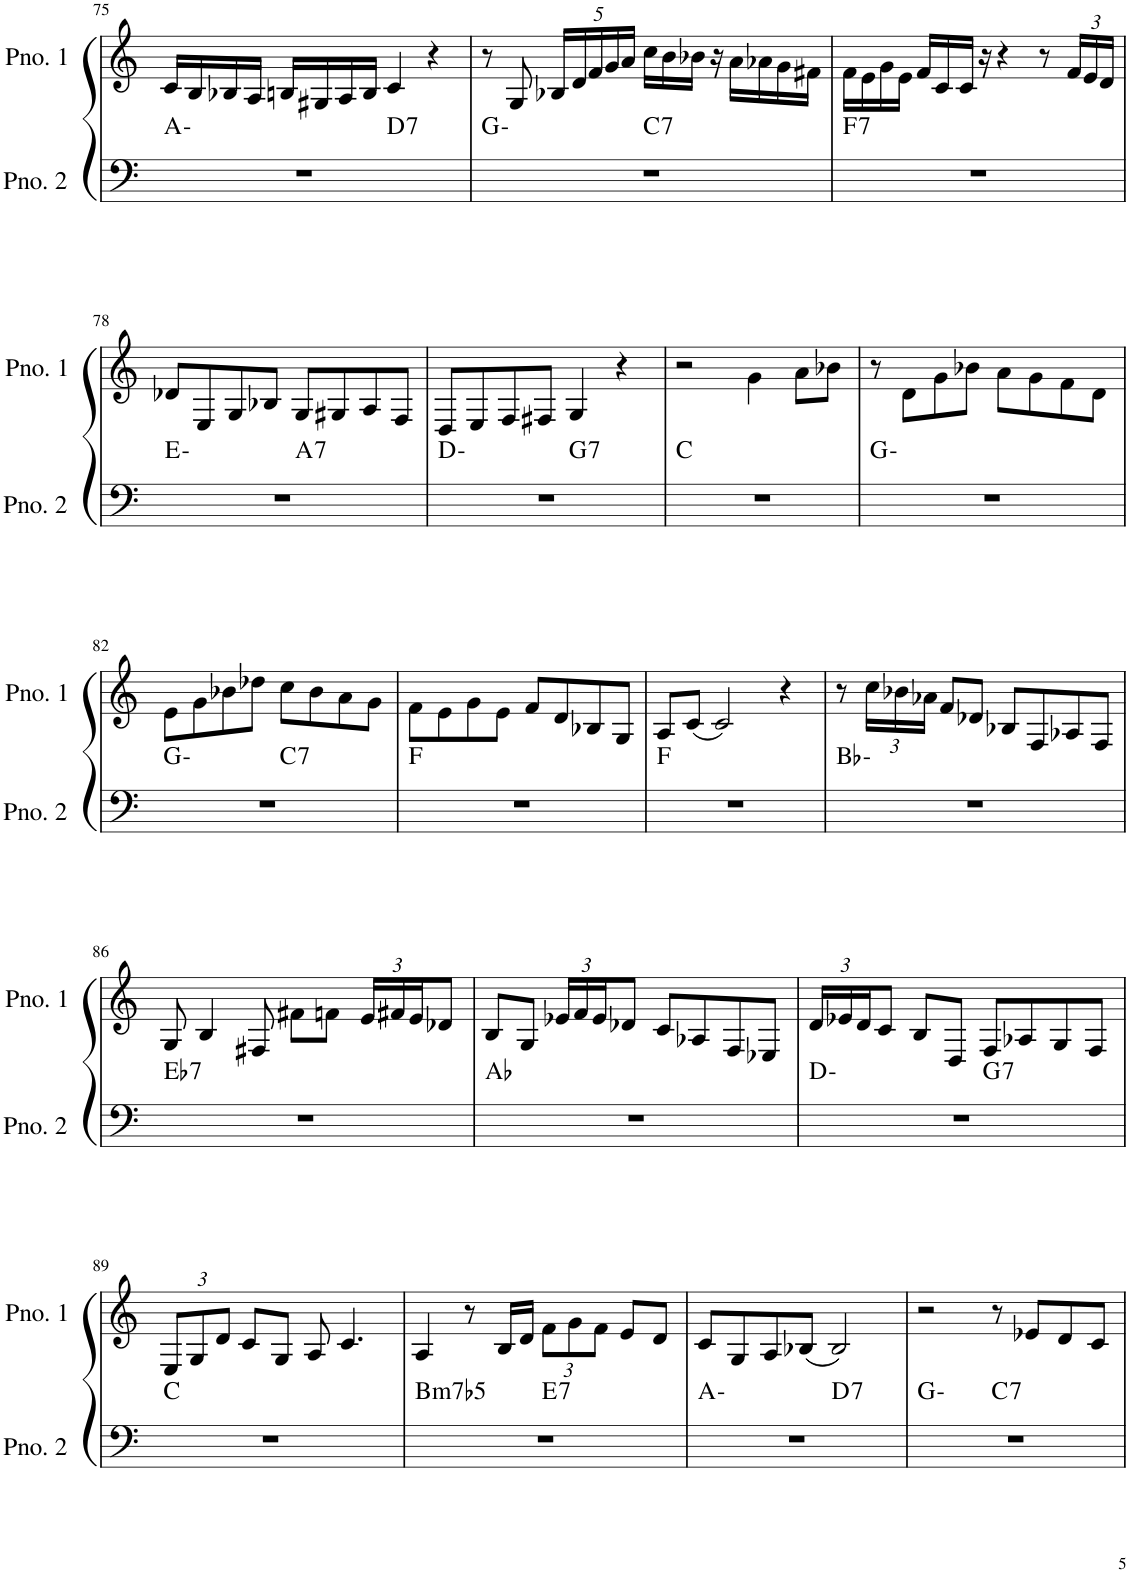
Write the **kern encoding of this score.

**kern	**harte	**kern
*part2	*part2	*part1
*staff2	*	*staff1
*I"ピアノ 2	*	*I"ピアノ 1
!!LO:PB:g=z
*clefF4	*	*clefG2
*k[]	*	*k[]
*M4/4	*	*M4/4
=75	=75	=75
*^	*	*
1r	2ryy	A:min	16c/LL
.	.	.	16B/
.	.	.	16B-X/
.	.	.	16A/JJ
.	.	.	16Bn/LL
.	.	.	16G#X/
.	.	.	16A/
.	.	.	16B/JJ
!	!	!LO:H:kt=7	!
.	2ryy	D:7	4c/
.	.	.	4r
=76	=76	=76	=76
1r	2ryy	G:min	8r
.	.	.	8G/
*	*	*	*Xbrackettup
.	.	.	20B-X/LL
.	.	.	20d/
.	.	.	20f/
.	.	.	20g/
.	.	.	20a/JJ
!	!	!LO:H:kt=7	!
.	2ryy	C:7	16cc\LL
.	.	.	16b\
.	.	.	16b-X\JJ
.	.	.	16r
.	.	.	16a\LL
.	.	.	16a-X\
.	.	.	16g\
.	.	.	16f#X\JJ
=77	=77	=77	=77
!	!	!LO:H:kt=7	!
*v	*v	*	*
1r	F:7	16f\LL
.	.	16e\
.	.	16g\
.	.	16e\JJ
.	.	16f/LL
.	.	16c/
.	.	16c/JJ
.	.	16r
.	.	4r
.	.	8r
.	.	24f/LL
.	.	24e/
.	.	24d/JJ
!!LO:LB:g=z
=78	=78	=78
*^	*	*
1r	2ryy	E:min	8d-X/L
.	.	.	8E/
.	.	.	8G/
.	.	.	8B-X/J
!	!	!LO:H:kt=7	!
.	2ryy	A:7	8G/L
.	.	.	8G#X/
.	.	.	8A/
.	.	.	8F/J
=79	=79	=79	=79
1r	2ryy	D:min	8D/L
.	.	.	8E/
.	.	.	8F/
.	.	.	8F#X/J
!	!	!LO:H:kt=7	!
.	2ryy	G:7	4G/
.	.	.	4r
*v	*v	*	*
=80	=80	=80
1r	C:maj	2r
.	.	4g\
.	.	8a\L
.	.	8b-X\J
=81	=81	=81
1r	G:min	8r
.	.	8d\L
.	.	8g\
.	.	8b-X\J
.	.	8a\L
.	.	8g\
.	.	8f\
.	.	8d\J
!!LO:LB:g=z
=82	=82	=82
*^	*	*
1r	2ryy	G:min	8e\L
.	.	.	8g\
.	.	.	8b-X\
.	.	.	8dd-X\J
!	!	!LO:H:kt=7	!
.	2ryy	C:7	8cc\L
.	.	.	8b-\
.	.	.	8a\
.	.	.	8g\J
*v	*v	*	*
=83	=83	=83
1r	F:maj	8f\L
.	.	8e\
.	.	8g\
.	.	8e\J
.	.	8f/L
.	.	8d/
.	.	8B-X/
.	.	8G/J
=84	=84	=84
1r	F:maj	8A/L
.	.	(8c/J
.	.	2c/)
.	.	4r
=85	=85	=85
1r	Bb:min	8r
.	.	24cc\LL
.	.	24b-X\
.	.	24a-X\JJ
.	.	8f/L
.	.	8d-X/J
.	.	8B-X/L
.	.	8F/
.	.	8A-X/
.	.	8F/J
!!LO:LB:g=z
=86	=86	=86
!	!LO:H:kt=7	!
1r	Eb:7	8G/
.	.	4B/
.	.	8F#X/
.	.	8f#X\L
.	.	8fn\J
.	.	24e/LL
.	.	24f#X/
.	.	24e/J
.	.	8d-X/J
=87	=87	=87
1r	Ab:maj	8B/L
.	.	8G/J
.	.	24e-X/LL
.	.	24f/
.	.	24e-/J
.	.	8d-X/J
.	.	8c/L
.	.	8A-X/
.	.	8F/
.	.	8E-X/J
=88	=88	=88
*^	*	*
1r	2ryy	D:min	24d/LL
.	.	.	24e-X/
.	.	.	24d/J
.	.	.	8c/J
.	.	.	8B/L
.	.	.	8D/J
!	!	!LO:H:kt=7	!
.	2ryy	G:7	8F/L
.	.	.	8A-X/
.	.	.	8G/
.	.	.	8F/J
*v	*v	*	*
!!LO:LB:g=z
=89	=89	=89
1r	C:maj	12E/L
.	.	12G/
.	.	12d/J
.	.	8c/L
.	.	8G/J
.	.	8A/
.	.	4.c/
=90	=90	=90
!	!LO:H:kt=m7b5	!
*^	*	*
1r	2ryy	B:hdim7	4A/
.	.	.	8r
.	.	.	16B/LL
.	.	.	16d/JJ
!	!	!LO:H:kt=7	!
.	2ryy	E:7	12f\L
.	.	.	12g\
.	.	.	12f\J
.	.	.	8e/L
.	.	.	8d/J
=91	=91	=91	=91
1r	2ryy	A:min	8c/L
.	.	.	8G/
.	.	.	8A/
.	.	.	(8B-X/J
!	!	!LO:H:kt=7	!
.	2ryy	D:7	2B-/)
=92	=92	=92	=92
1r	2ryy	G:min	2r
!	!	!LO:H:kt=7	!
.	2ryy	C:7	8r
.	.	.	8e-X/L
.	.	.	8d/
.	.	.	8c/J
*v	*v	*	*
=	=	=
*-	*-	*-
